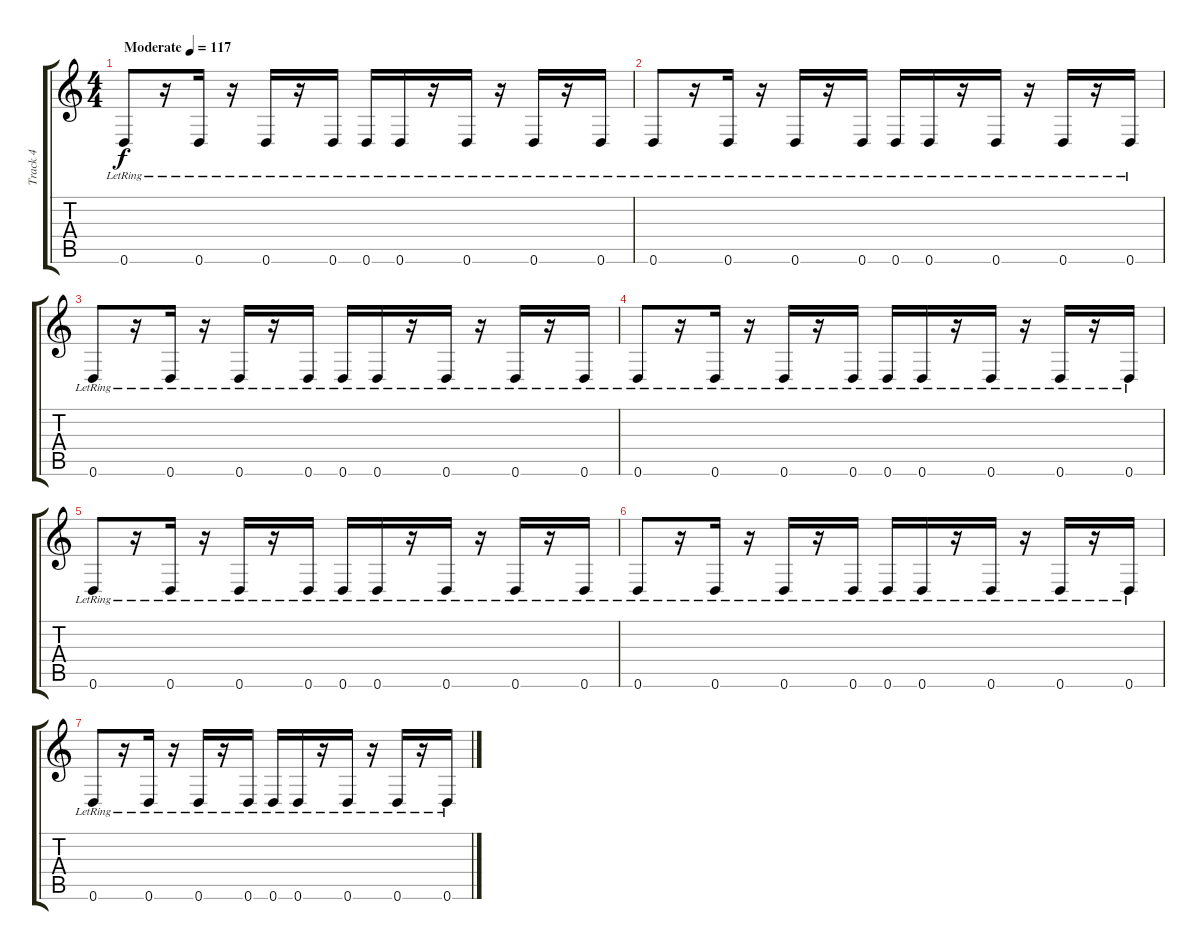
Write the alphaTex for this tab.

\track ("Track 4" "Track 4") {instrument acousticguitarsteel}
\staff {score tabs}
\tuning (E4 B3 G3 D3 A2 D2) {hide}
\ts (4 4)
\tempo (117 "Moderate")
\clef g2
\ks c
0.6{lr}.8{dy f instrument acousticguitarsteel} r.16 0.6{lr}.16 r.16 0.6{lr}.16 r.16 0.6{lr}.16 0.6{lr}.16 0.6{lr}.16 r.16 0.6{lr}.16 r.16 0.6{lr}.16 r.16 0.6{lr}.16 |
0.6{lr}.8 r.16 0.6{lr}.16 r.16 0.6{lr}.16 r.16 0.6{lr}.16 0.6{lr}.16 0.6{lr}.16 r.16 0.6{lr}.16 r.16 0.6{lr}.16 r.16 0.6{lr}.16 |
0.6{lr}.8 r.16 0.6{lr}.16 r.16 0.6{lr}.16 r.16 0.6{lr}.16 0.6{lr}.16 0.6{lr}.16 r.16 0.6{lr}.16 r.16 0.6{lr}.16 r.16 0.6{lr}.16 |
0.6{lr}.8 r.16 0.6{lr}.16 r.16 0.6{lr}.16 r.16 0.6{lr}.16 0.6{lr}.16 0.6{lr}.16 r.16 0.6{lr}.16 r.16 0.6{lr}.16 r.16 0.6{lr}.16 |
0.6{lr}.8 r.16 0.6{lr}.16 r.16 0.6{lr}.16 r.16 0.6{lr}.16 0.6{lr}.16 0.6{lr}.16 r.16 0.6{lr}.16 r.16 0.6{lr}.16 r.16 0.6{lr}.16 |
0.6{lr}.8 r.16 0.6{lr}.16 r.16 0.6{lr}.16 r.16 0.6{lr}.16 0.6{lr}.16 0.6{lr}.16 r.16 0.6{lr}.16 r.16 0.6{lr}.16 r.16 0.6{lr}.16 |
0.6{lr}.8 r.16 0.6{lr}.16 r.16 0.6{lr}.16 r.16 0.6{lr}.16 0.6{lr}.16 0.6{lr}.16 r.16 0.6{lr}.16 r.16 0.6{lr}.16 r.16 0.6{lr}.16
